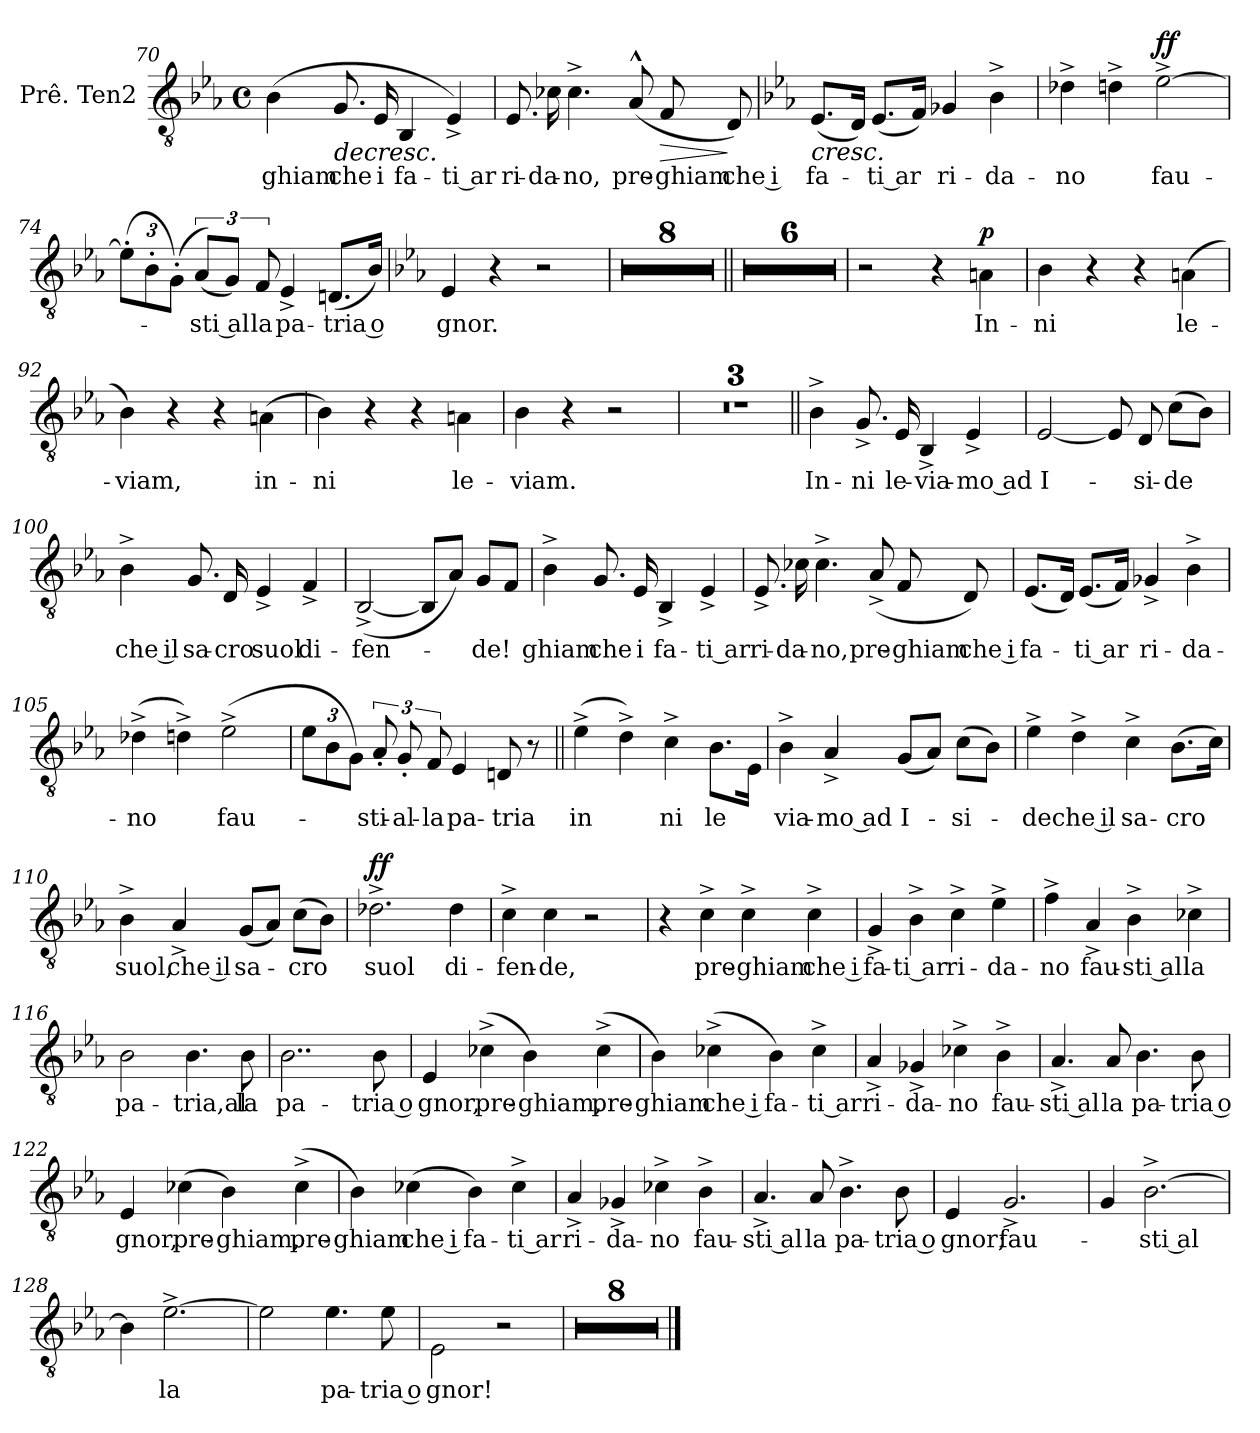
**kern	**text	**dynam
*part1	*part1	*part1
*staff1	*staff1	*staff1
*I"Prê. Ten2	*	*
*I'Prê. Ten2	*	*
*clefGv2	*	*
*k[b-e-a-]	*	*
*M4/4	*	*
*met(c)	*	*
=70	=70	=70
!	!LO:LY:b:color=#0055FF	!
(>4B-\	-ghiam	.
!	!LO:LY:b:color=#0055FF	!LO:HP:b
8.G/	che	>
!	!LO:LY:b:color=#0055FF	!
16E-/	i	.
!	!LO:LY:b:color=#0055FF	!
4BB-/	fa-	.
!	!LO:LY:b:color=#0055FF	!
4E-^/)	ti ar	.
=71	=71	=71
!	!LO:LY:b:color=#0055FF	!
8.E-/	-ri-	.
!	!LO:LY:b:color=#0055FF	!
16c-X\	-da-	.
!	!LO:LY:b:color=#0055FF	!
4.c-^\	-no,	.
!	!LO:LY:b:color=#0055FF	!
(>8A-^^/	pre-	.
!	!LO:LY:b:color=#0055FF	!LO:HP:b
8F/	-ghiam	>
!	!LO:LY:b:color=#0055FF	!
8D/)	che i	]
!!LO:LB:g=z
=72	=72	=72
*k[b-e-a-]	*	*
!	!LO:LY:b:color=#0055FF	!LO:HP:b
(<8.E-/L	fa-	<
16D/Jk)	.	.
!	!LO:LY:b:color=#0055FF	!
(<8.E-/L	ti ar	.
16F/Jk)	.	.
!	!LO:LY:b:color=#0055FF	!
4G-X/	-ri-	.
!	!LO:LY:b:color=#0055FF	!
4B-^\	-da-	.
=73	=73	=73
!	!LO:LY:b:color=#0055FF	!
4d-X^\	-no	.
4dn^\	.	]
!	!LO:LY:b:color=#0055FF	!LO:DY:a
[2e-^\	fau-	ff
.	.	[
=74	=74	=74
*Xbrackettup	*	*
(>12e-'\L]	.	.
12B-'\	.	.
(>12G'\J)	.	.
*brackettup	*	*
!	!LO:LY:b:color=#0055FF	!
(<12A-/L)	sti al	.
12G/J)	.	.
!	!LO:LY:b:color=#0055FF	!
12F/	-la	.
!	!LO:LY:b:color=#0055FF	!
4E-^/	pa-	.
!	!LO:LY:b:color=#0055FF	!
(<8.Dn/L	tria o	.
16B-/Jk)	.	.
!!LO:PB:g=z
=75	=75	=75
*k[b-e-a-]	*	*
!	!LO:LY:b:color=#0055FF	!
4E-/	gnor.	.
4r	.	.
2r	.	.
=76	=76	=76
1r	.	.
!!LO:PB:g=z
=77	=77	=77
*k[b-e-a-]	*	*
1r	.	.
=78	=78	=78
1r	.	.
!!LO:PB:g=z
=79	=79	=79
*k[b-e-a-]	*	*
1r	.	.
=80	=80	=80
1r	.	.
!!LO:PB:g=z
=81	=81	=81
1r	.	.
=82	=82	=82
1r	.	.
!!LO:PB:g=z
=83	=83	=83
1r	.	.
=84||	=84||	=84||
1r	.	.
!!LO:PB:g=z
=85	=85	=85
1r	.	.
=86	=86	=86
1r	.	.
=87	=87	=87
1r	.	.
!!LO:LB:g=z
=88	=88	=88
1r	.	.
=89	=89	=89
1r	.	.
=90	=90	=90
2r	.	.
4r	.	.
!	!LO:LY:b:color=#0055FF	!LO:DY:a
4An\	In-	p
!!LO:PB:g=z
=91	=91	=91
!	!LO:LY:b:color=#0055FF	!
4B-\	-ni	.
4r	.	.
4r	.	.
!	!LO:LY:b:color=#0055FF	!
(>4An\	le-	.
=92	=92	=92
!	!LO:LY:b:color=#0055FF	!
4B-\)	-viam,	.
4r	.	.
4r	.	.
!	!LO:LY:b:color=#0055FF	!
(>4An\	in-	.
=93	=93	=93
!	!LO:LY:b:color=#0055FF	!
4B-\)	-ni	.
4r	.	.
4r	.	.
!	!LO:LY:b:color=#0055FF	!
4An\	le-	.
!!LO:PB:g=z
=94	=94	=94
!	!LO:LY:b:color=#0055FF	!
4B-\	-viam.	.
4r	.	.
2r	.	.
=95	=95	=95
1r	.	.
=96	=96	=96
1r	.	.
=97	=97	=97
1r	.	.
!!LO:PB:g=z
=98||	=98||	=98||
!	!LO:LY:b:color=#0055FF	!
4B-^\	In-	.
!	!LO:LY:b:color=#0055FF	!
8.G^/	-ni	.
!	!LO:LY:b:color=#0055FF	!
16E-/	le-	.
!	!LO:LY:b:color=#0055FF	!
4BB-^/	-via-	.
!	!LO:LY:b:color=#0055FF	!
4E-^/	mo ad	.
=99	=99	=99
!	!LO:LY:b:color=#0055FF	!
[2E-/	I-	.
8E-/]	.	.
!	!LO:LY:b:color=#0055FF	!
8D/	-si-	.
!	!LO:LY:b:color=#0055FF	!
(>8c\L	-de	.
8B-\J)	.	.
!!LO:PB:g=z
=100	=100	=100
!	!LO:LY:b:color=#0055FF	!
4B-^\	che il	.
!	!LO:LY:b:color=#0055FF	!
8.G/	sa-	.
!	!LO:LY:b:color=#0055FF	!
16D/	-cro	.
!	!LO:LY:b:color=#0055FF	!
4E-^/	suol	.
!	!LO:LY:b:color=#0055FF	!
4F^/	di-	.
=101	=101	=101
!	!LO:LY:b:color=#0055FF	!
(>[2BB-^/	-fen-	.
8BB-/L]	.	.
8A-/J)	.	.
!	!LO:LY:b:color=#0055FF	!
8G/L	-de!	.
8F/J	.	.
!!LO:PB:g=z
=102	=102	=102
!	!LO:LY:b:color=#0055FF	!
4B-^\	-ghiam	.
!	!LO:LY:b:color=#0055FF	!
8.G/	che	.
!	!LO:LY:b:color=#0055FF	!
16E-/	i	.
!	!LO:LY:b:color=#0055FF	!
4BB-^/	fa-	.
!	!LO:LY:b:color=#0055FF	!
4E-^/	ti ar	.
=103	=103	=103
!	!LO:LY:b:color=#0055FF	!
8.E-^/	-ri-	.
!	!LO:LY:b:color=#0055FF	!
16c-X\	-da-	.
!	!LO:LY:b:color=#0055FF	!
4.c-^\	-no,	.
!	!LO:LY:b:color=#0055FF	!
(>8A-^/	pre-	.
!	!LO:LY:b:color=#0055FF	!
8F/	-ghiam	.
!	!LO:LY:b:color=#0055FF	!
8D/)	che i	.
!!LO:PB:g=z
=104	=104	=104
!	!LO:LY:b:color=#0055FF	!
(<8.E-/L	fa-	.
16D/Jk)	.	.
!	!LO:LY:b:color=#0055FF	!
(<8.E-/L	ti ar	.
16F/Jk)	.	.
!	!LO:LY:b:color=#0055FF	!
4G-X^/	-ri-	.
!	!LO:LY:b:color=#0055FF	!
4B-^\	-da-	.
=105	=105	=105
!	!LO:LY:b:color=#0055FF	!
(>4d-X^\	-no	.
4dn^\)	.	.
!	!LO:LY:b:color=#0055FF	!
(>2e-^\	fau-	.
!!LO:PB:g=z
=106	=106	=106
*Xbrackettup	*	*
12e-\L	.	.
12B-\	.	.
12G\J)	.	.
*brackettup	*	*
!	!LO:LY:b:color=#0055FF	!
12A-'/	-sti-	.
!	!LO:LY:b:color=#0055FF	!
12G'/	-al-	.
!	!LO:LY:b:color=#0055FF	!
12F/	-la	.
!	!LO:LY:b:color=#0055FF	!
4E-/	pa-	.
!	!LO:LY:b:color=#0055FF	!
8Dn/	-tria	.
8r	.	.
=107||	=107||	=107||
!	!LO:LY:b:color=#0055FF	!
(>4e-^\	in	.
4d^\)	.	.
!	!LO:LY:b:color=#0055FF	!
4c^\	ni	.
!	!LO:LY:b:color=#0055FF	!
8.B-\L	le	.
16E-\Jk	.	.
!!LO:PB:g=z
=108	=108	=108
!	!LO:LY:b:color=#0055FF	!
4B-^\	-via-	.
!	!LO:LY:b:color=#0055FF	!
4A-^/	mo ad	.
!	!LO:LY:b:color=#0055FF	!
(<8G/L	I-	.
8A-/J)	.	.
!	!LO:LY:b:color=#0055FF	!
(>8c\L	-si-	.
8B-\J)	.	.
=109	=109	=109
!	!LO:LY:b:color=#0055FF	!
4e-^\	-de	.
!	!LO:LY:b:color=#0055FF	!
4d^\	che il	.
!	!LO:LY:b:color=#0055FF	!
4c^\	sa-	.
!	!LO:LY:b:color=#0055FF	!
(>8.B-\L	-cro	.
16c\Jk)	.	.
=110	=110	=110
!	!LO:LY:b:color=#0055FF	!
4B-^\	suol,	.
!	!LO:LY:b:color=#0055FF	!
4A-^/	che il	.
!	!LO:LY:b:color=#0055FF	!
(<8G/L	sa-	.
8A-/J)	.	.
!	!LO:LY:b:color=#0055FF	!
(>8c\L	-cro	.
8B-\J)	.	.
!!LO:PB:g=z
=111	=111	=111
!	!LO:LY:b:color=#0055FF	!LO:DY:a
2.d-X^\	suol	ff
!	!LO:LY:b:color=#0055FF	!
4d-\	di-	.
=112	=112	=112
!	!LO:LY:b:color=#0055FF	!
4c^\	-fen-	.
!	!LO:LY:b:color=#0055FF	!
4c\	-de,	.
2r	.	.
=113	=113	=113
4r	.	.
!	!LO:LY:b:color=#0055FF	!
4c^\	pre-	.
!	!LO:LY:b:color=#0055FF	!
4c^\	-ghiam	.
!	!LO:LY:b:color=#0055FF	!
4c^\	che i	.
=114	=114	=114
!	!LO:LY:b:color=#0055FF	!
4G^/	fa-	.
!	!LO:LY:b:color=#0055FF	!
4B-^\	ti ar	.
!	!LO:LY:b:color=#0055FF	!
4c^\	-ri-	.
!	!LO:LY:b:color=#0055FF	!
4e-^\	-da-	.
!!LO:PB:g=z
=115	=115	=115
!	!LO:LY:b:color=#0055FF	!
4f^\	-no	.
!	!LO:LY:b:color=#0055FF	!
4A-^/	fau-	.
!	!LO:LY:b:color=#0055FF	!
4B-^\	sti al	.
!	!LO:LY:b:color=#0055FF	!
4c-X^\	-la	.
=116	=116	=116
!	!LO:LY:b:color=#0055FF	!
2B-\	pa-	.
!	!LO:LY:b:color=#0055FF	!
4.B-\	-tria,al	.
!	!LO:LY:b:color=#0055FF	!
8B-\	la	.
=117	=117	=117
!	!LO:LY:b:color=#0055FF	!
2..B-\	pa-	.
!	!LO:LY:b:color=#0055FF	!
8B-\	tria o	.
!!LO:PB:g=z
=118	=118	=118
!	!LO:LY:b:color=#0055FF	!
4E-/	-gnor,	.
!	!LO:LY:b:color=#0055FF	!
(>4c-X^\	pre-	.
!	!LO:LY:b:color=#0055FF	!
4B-\)	-ghiam,	.
!	!LO:LY:b:color=#0055FF	!
(>4c-^\	pre-	.
=119	=119	=119
!	!LO:LY:b:color=#0055FF	!
4B-\)	-ghiam	.
!	!LO:LY:b:color=#0055FF	!
(>4c-X^\	che i	.
!	!LO:LY:b:color=#0055FF	!
4B-\)	fa-	.
!	!LO:LY:b:color=#0055FF	!
4c-^\	ti ar	.
=120	=120	=120
!	!LO:LY:b:color=#0055FF	!
4A-^/	-ri-	.
!	!LO:LY:b:color=#0055FF	!
4G-X^/	-da-	.
!	!LO:LY:b:color=#0055FF	!
4c-X^\	-no	.
!	!LO:LY:b:color=#0055FF	!
4B-^\	fau-	.
!!LO:PB:g=z
=121	=121	=121
!	!LO:LY:b:color=#0055FF	!
4.A-^/	sti al	.
!	!LO:LY:b:color=#0055FF	!
8A-/	la	.
!	!LO:LY:b:color=#0055FF	!
4.B-\	pa-	.
!	!LO:LY:b:color=#0055FF	!
8B-\	tria o	.
=122	=122	=122
!	!LO:LY:b:color=#0055FF	!
4E-/	-gnor,	.
!	!LO:LY:b:color=#0055FF	!
(>4c-X\	pre-	.
!	!LO:LY:b:color=#0055FF	!
4B-\)	-ghiam,	.
!	!LO:LY:b:color=#0055FF	!
(>4c-^\	pre-	.
=123	=123	=123
!	!LO:LY:b:color=#0055FF	!
4B-\)	-ghiam	.
!	!LO:LY:b:color=#0055FF	!
(>4c-X\	che i	.
!	!LO:LY:b:color=#0055FF	!
4B-\)	fa-	.
!	!LO:LY:b:color=#0055FF	!
4c-^\	ti ar	.
!!LO:PB:g=z
=124	=124	=124
!	!LO:LY:b:color=#0055FF	!
4A-^/	-ri-	.
!	!LO:LY:b:color=#0055FF	!
4G-X^/	-da-	.
!	!LO:LY:b:color=#0055FF	!
4c-X^\	-no	.
!	!LO:LY:b:color=#0055FF	!
4B-^\	fau-	.
=125	=125	=125
!	!LO:LY:b:color=#0055FF	!
4.A-^/	sti al	.
!	!LO:LY:b:color=#0055FF	!
8A-/	-la	.
!	!LO:LY:b:color=#0055FF	!
4.B-^\	pa-	.
!	!LO:LY:b:color=#0055FF	!
8B-\	tria o	.
=126	=126	=126
!	!LO:LY:b:color=#0055FF	!
4E-/	-gnor;	.
!	!LO:LY:b:color=#0055FF	!
2.G^/	fau-	.
!!LO:PB:g=z
=127	=127	=127
4G/	.	.
!	!LO:LY:b:color=#0055FF	!
[2.B-^\	sti al	.
=128	=128	=128
4B-\]	.	.
!	!LO:LY:b:color=#0055FF	!
[2.e-^\	-la	.
=129	=129	=129
2e-\]	.	.
!	!LO:LY:b:color=#0055FF	!
4.e-\	pa-	.
!	!LO:LY:b:color=#0055FF	!
8e-\	tria o	.
!!LO:PB:g=z
=130	=130	=130
!	!LO:LY:b:color=#0055FF	!
2E-\	gnor!	.
2r	.	.
=131	=131	=131
1r	.	.
=132	=132	=132
1r	.	.
=133	=133	=133
1r	.	.
!!LO:LB:g=z
=134	=134	=134
1r	.	.
=135	=135	=135
1r	.	.
=136	=136	=136
1r	.	.
=137	=137	=137
1r	.	.
=138	=138	=138
1r	.	.
==	==	==
*-	*-	*-
